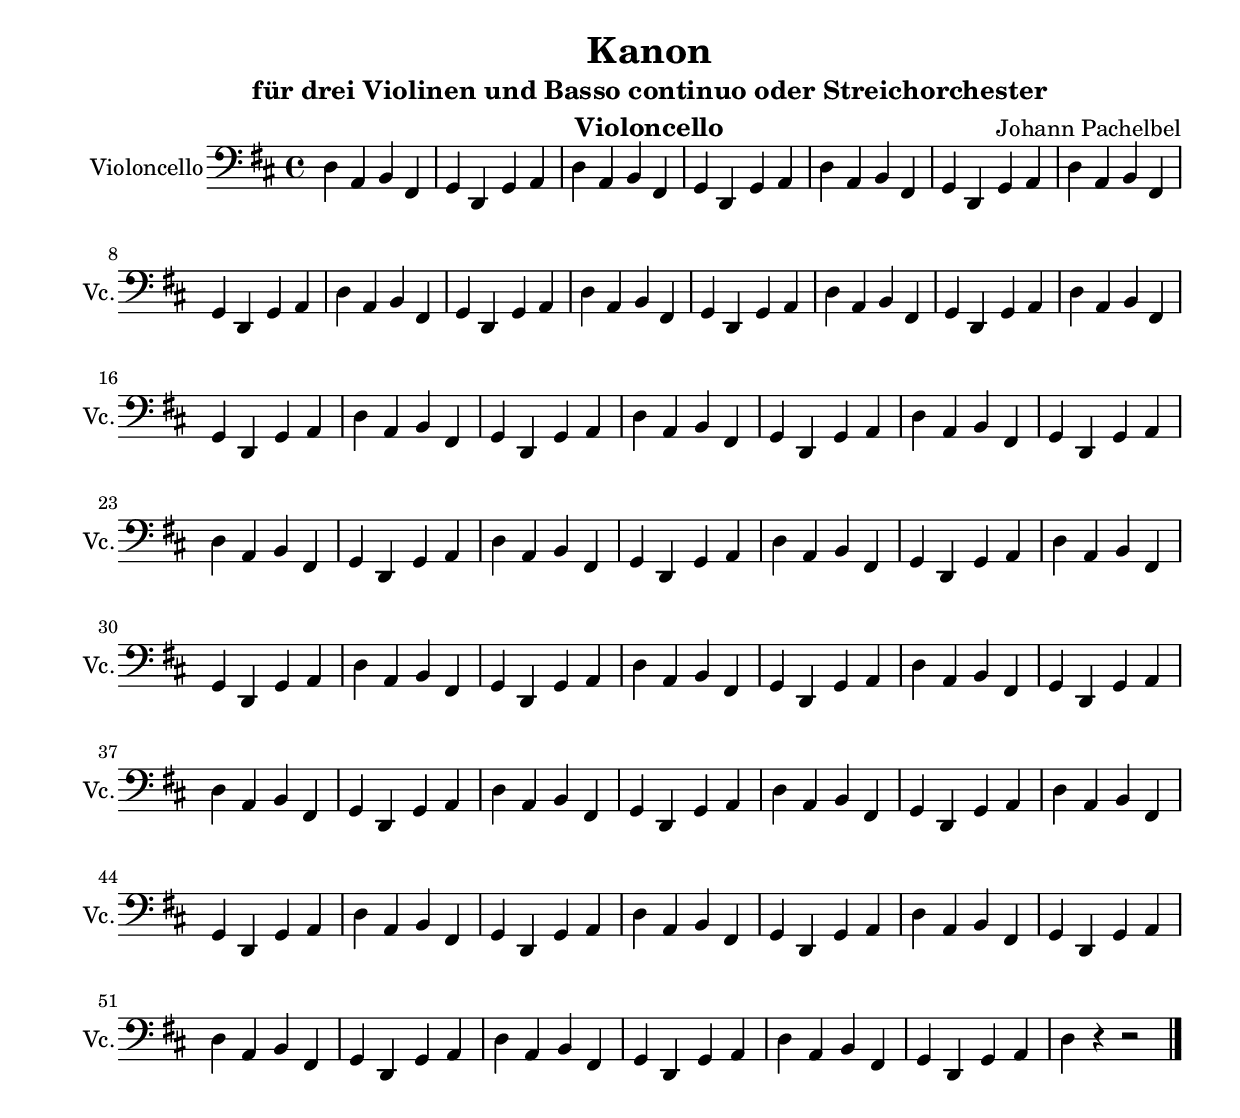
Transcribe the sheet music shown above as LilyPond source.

\include "../definitions.ily"
cello = \new Staff \relative c {
  \set Staff.instrumentName = \vcLN
  \set Staff.shortInstrumentName = \vcSN
  \set Staff.midiInstrument = \vcMN
  \time 4/4
  \set Timing.beamExceptions = #'()
  \key d \major
  \clef "bass"

  \repeat unfold 28 {
    d4 a b fis |
    g d g a |
  }
  d4 r r2 \bar "|."
}


\paper {
  ragged-bottom = ##t
  check-consistency = ##t
  left-margin = 20
}
\header {
  title = \title
  subtitle = \subtitle
  composer = \composer
  instrument = \vcLN
}
\score {
  \cello
  \midi {
    \tempo 4 = 63
  }
  \layout { }
}

